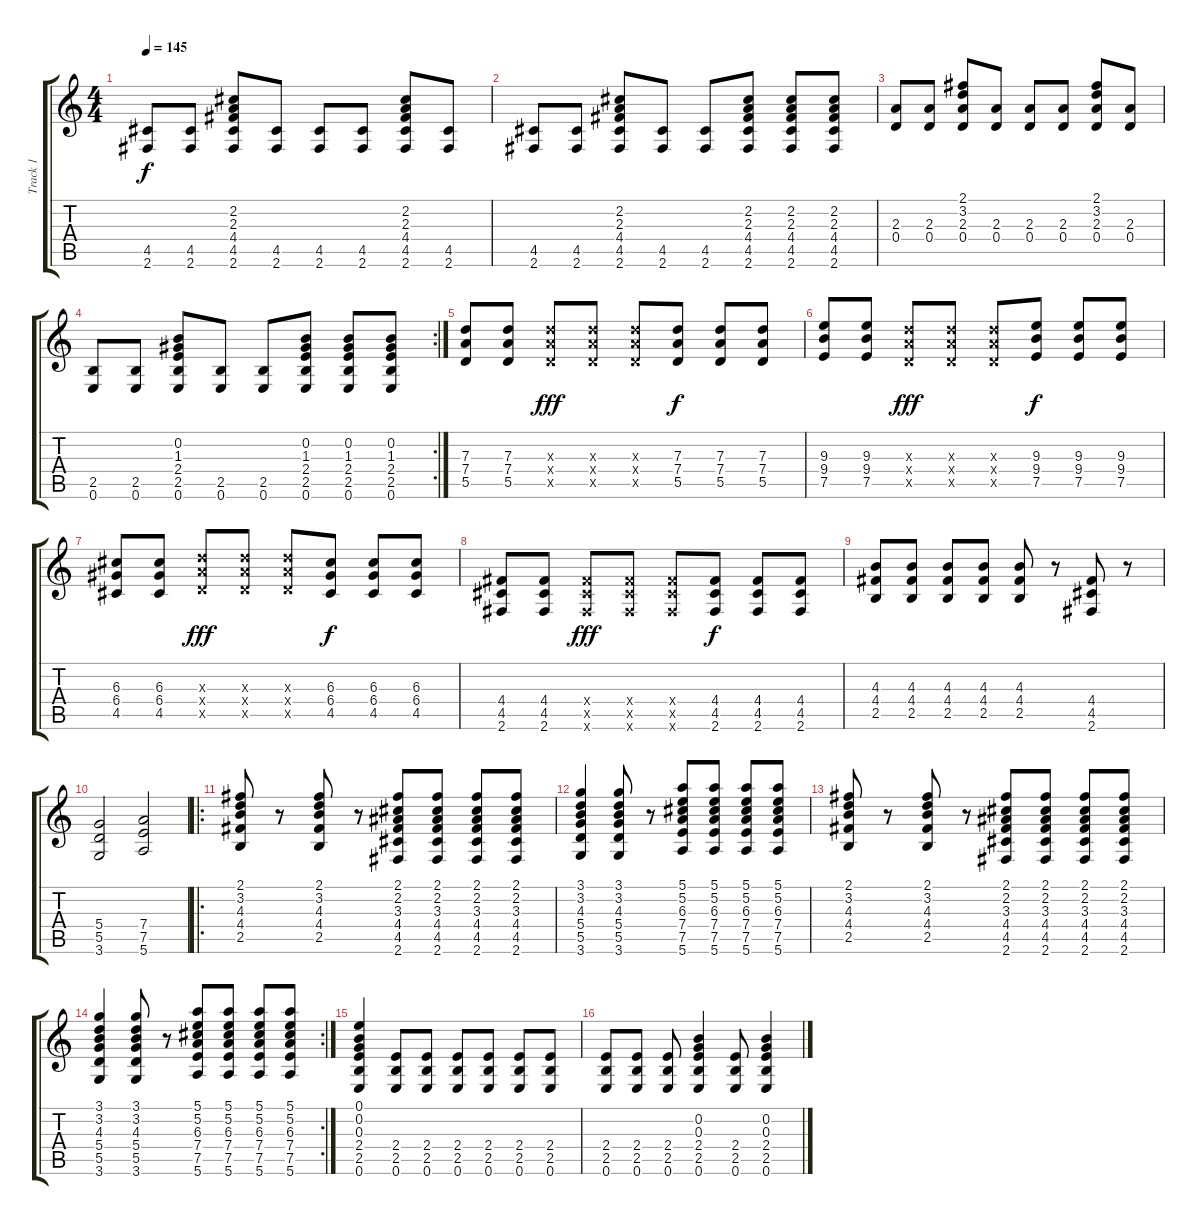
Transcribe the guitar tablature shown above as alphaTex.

\track ("Track 1" "Track 1") {instrument distortionguitar}
\staff {score tabs}
\tuning (E4 B3 G3 D3 A2 E2) {hide}
\ts (4 4)
\tempo 145
\clef g2
\ks c
(4.5 2.6).8{dy f} (4.5 2.6).8 (2.2 2.3 4.4 4.5 2.6).8 (4.5 2.6).8 (4.5 2.6).8 (4.5 2.6).8 (2.2 2.3 4.4 4.5 2.6).8 (4.5 2.6).8 |
(4.5 2.6).8 (4.5 2.6).8 (2.2 2.3 4.4 4.5 2.6).8 (4.5 2.6).8 (4.5 2.6).8 (2.2 2.3 4.4 4.5 2.6).8 (2.2 2.3 4.4 4.5 2.6).8 (2.2 2.3 4.4 4.5 2.6).8 |
(2.3 0.4).8 (2.3 0.4).8 (2.1 3.2 2.3 0.4).8 (2.3 0.4).8 (2.3 0.4).8 (2.3 0.4).8 (2.1 3.2 2.3 0.4).8 (2.3 0.4).8 |
\rc 2
(2.5 0.6).8 (2.5 0.6).8 (0.2 1.3 2.4 2.5 0.6).8 (2.5 0.6).8 (2.5 0.6).8 (0.2 1.3 2.4 2.5 0.6).8 (0.2 1.3 2.4 2.5 0.6).8 (0.2 1.3 2.4 2.5 0.6).8 |
(7.3 7.4 5.5).8 (7.3 7.4 5.5).8 (7.3{x} 7.4{x} 5.5{x}).8{dy fff} (7.3{x} 7.4{x} 5.5{x}).8 (7.3{x} 7.4{x} 5.5{x}).8 (7.3 7.4 5.5).8{dy f} (7.3 7.4 5.5).8 (7.3 7.4 5.5).8 |
(9.3 9.4 7.5).8 (9.3 9.4 7.5).8 (7.3{x} 7.4{x} 5.5{x}).8{dy fff} (7.3{x} 7.4{x} 5.5{x}).8 (7.3{x} 7.4{x} 5.5{x}).8 (9.3 9.4 7.5).8{dy f} (9.3 9.4 7.5).8 (9.3 9.4 7.5).8 |
(6.3 6.4 4.5).8 (6.3 6.4 4.5).8 (7.3{x} 7.4{x} 5.5{x}).8{dy fff} (7.3{x} 7.4{x} 5.5{x}).8 (7.3{x} 7.4{x} 5.5{x}).8 (6.3 6.4 4.5).8{dy f} (6.3 6.4 4.5).8 (6.3 6.4 4.5).8 |
(4.4 4.5 2.6).8 (4.4 4.5 2.6).8 (4.4{x} 4.5{x} 2.6{x}).8{dy fff} (4.4{x} 4.5{x} 2.6{x}).8 (4.4{x} 4.5{x} 2.6{x}).8 (4.4 4.5 2.6).8{dy f} (4.4 4.5 2.6).8 (4.4 4.5 2.6).8 |
(4.3 4.4 2.5).8 (4.3 4.4 2.5).8 (4.3 4.4 2.5).8 (4.3 4.4 2.5).8 (4.3 4.4 2.5).8 r.8 (4.4 4.5 2.6).8 r.8 |
(5.4 5.5 3.6).2 (7.4 7.5 5.6).2 |
\ro
(2.1 3.2 4.3 4.4 2.5).8 r.8 (2.1 3.2 4.3 4.4 2.5).8 r.8 (2.1 2.2 3.3 4.4 4.5 2.6).8 (2.1 2.2 3.3 4.4 4.5 2.6).8 (2.1 2.2 3.3 4.4 4.5 2.6).8 (2.1 2.2 3.3 4.4 4.5 2.6).8 |
(3.1 3.2 4.3 5.4 5.5 3.6).4 (3.1 3.2 4.3 5.4 5.5 3.6).8 r.8 (5.1 5.2 6.3 7.4 7.5 5.6).8 (5.1 5.2 6.3 7.4 7.5 5.6).8 (5.1 5.2 6.3 7.4 7.5 5.6).8 (5.1 5.2 6.3 7.4 7.5 5.6).8 |
(2.1 3.2 4.3 4.4 2.5).8 r.8 (2.1 3.2 4.3 4.4 2.5).8 r.8 (2.1 2.2 3.3 4.4 4.5 2.6).8 (2.1 2.2 3.3 4.4 4.5 2.6).8 (2.1 2.2 3.3 4.4 4.5 2.6).8 (2.1 2.2 3.3 4.4 4.5 2.6).8 |
\rc 2
(3.1 3.2 4.3 5.4 5.5 3.6).4 (3.1 3.2 4.3 5.4 5.5 3.6).8 r.8 (5.1 5.2 6.3 7.4 7.5 5.6).8 (5.1 5.2 6.3 7.4 7.5 5.6).8 (5.1 5.2 6.3 7.4 7.5 5.6).8 (5.1 5.2 6.3 7.4 7.5 5.6).8 |
(0.1 0.2 0.3 2.4 2.5 0.6).4 (2.4 2.5 0.6).8 (2.4 2.5 0.6).8 (2.4 2.5 0.6).8 (2.4 2.5 0.6).8 (2.4 2.5 0.6).8 (2.4 2.5 0.6).8 |
(2.4 2.5 0.6).8 (2.4 2.5 0.6).8 (2.4 2.5 0.6).8 (0.2 0.3 2.4 2.5 0.6).4 (2.4 2.5 0.6).8 (0.2 0.3 2.4 2.5 0.6).4
